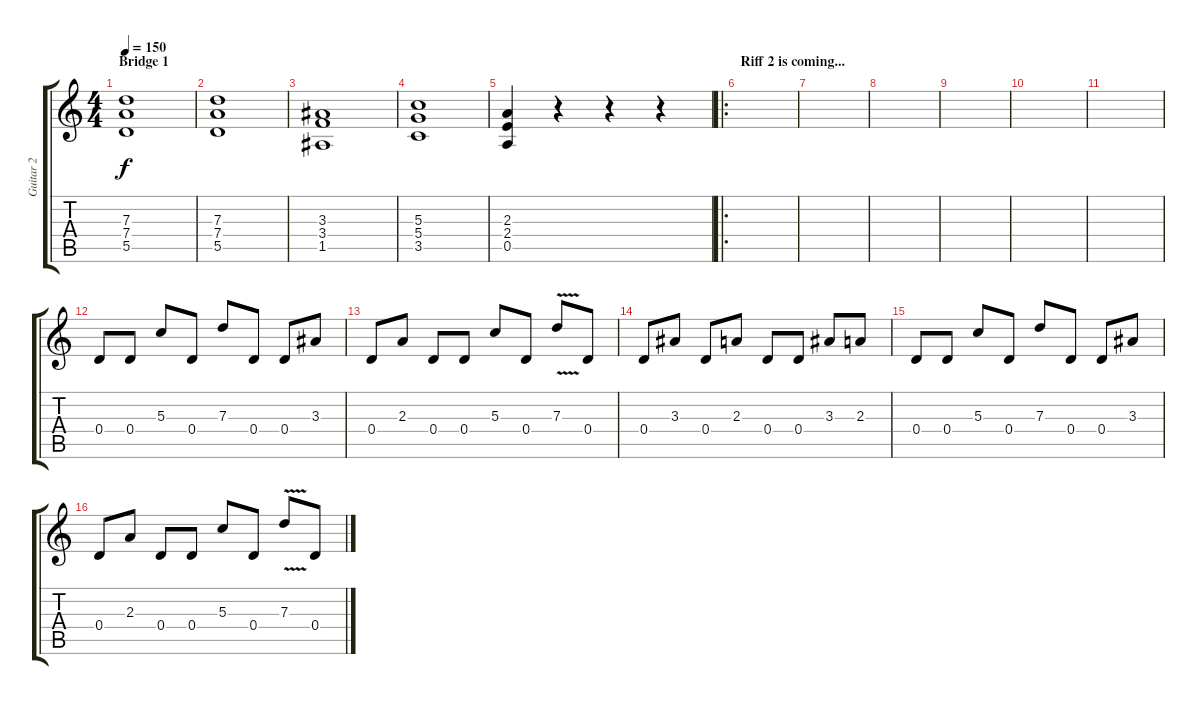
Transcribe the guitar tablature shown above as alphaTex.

\track ("Guitar 2" "Guitar 2") {instrument distortionguitar}
\staff {score tabs}
\tuning (E4 B3 G3 D3 A2 E2) {hide}
\ts (4 4)
\section ("" "Bridge 1")
\tempo 150
\clef g2
\ks c
(7.3 7.4 5.5).1{dy f} |
(7.3 7.4 5.5).1 |
(3.3 3.4 1.5).1 |
(5.3 5.4 3.5).1 |
(2.3 2.4 0.5).4 r.4 r.4 r.4 |
\ro
\section ("" "Riff 2 is coming...")
|
|
|
|
|
|
0.4.8 0.4.8 5.3.8 0.4.8 7.3.8 0.4.8 0.4.8 3.3.8 |
0.4.8 2.3.8 0.4.8 0.4.8 5.3.8 0.4.8 7.3{v}.8 0.4.8 |
0.4.8 3.3.8 0.4.8 2.3.8 0.4.8 0.4.8 3.3.8 2.3.8 |
0.4.8 0.4.8 5.3.8 0.4.8 7.3.8 0.4.8 0.4.8 3.3.8 |
0.4.8 2.3.8 0.4.8 0.4.8 5.3.8 0.4.8 7.3{v}.8 0.4.8
